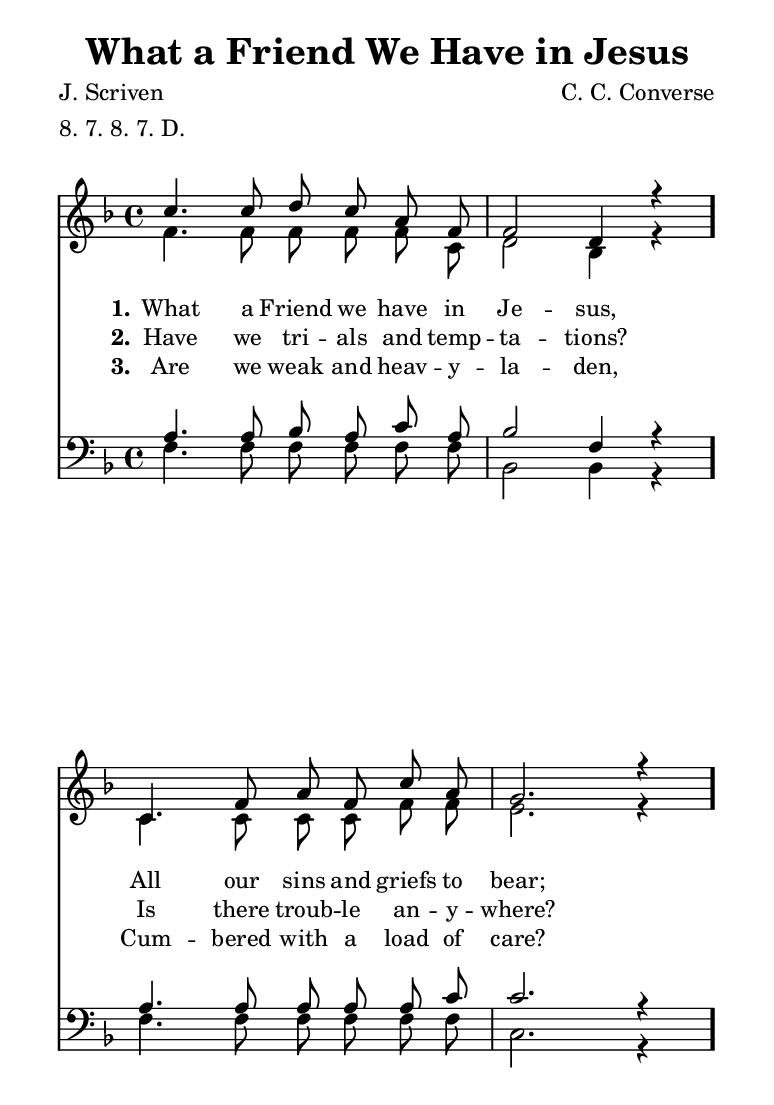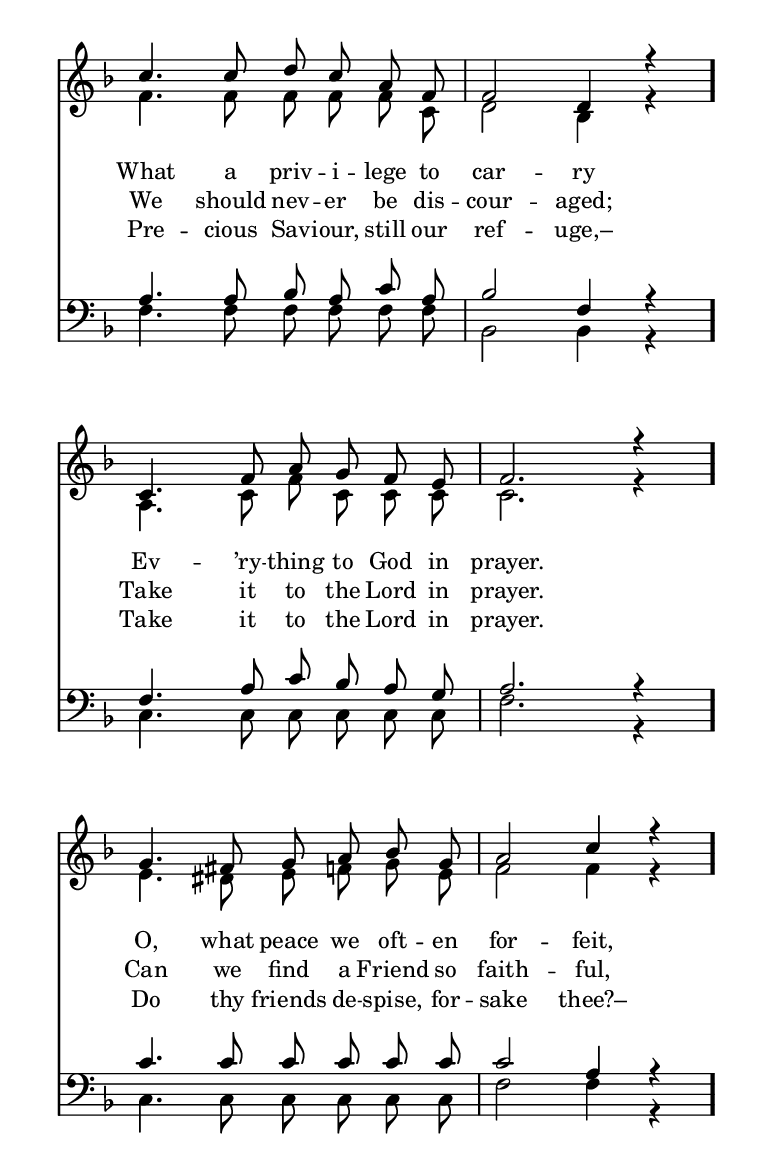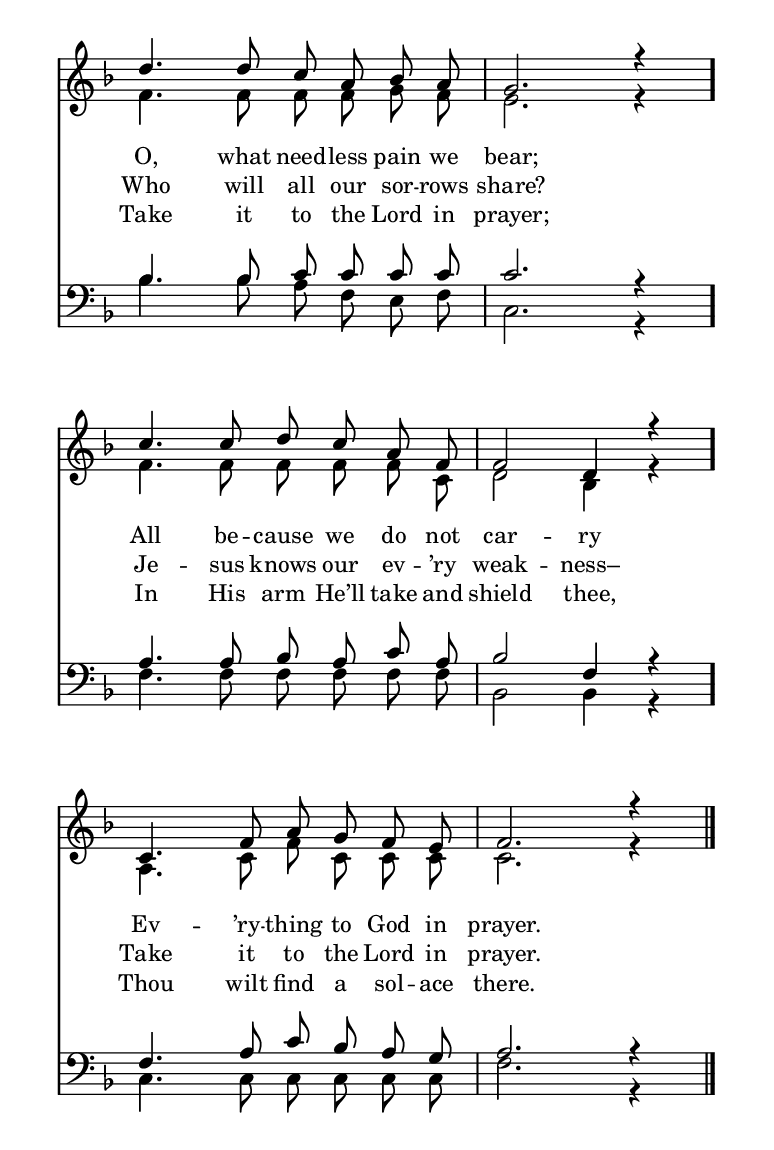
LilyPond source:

\include "common/global.ily"
\paper {
  \include "common/paper.ily"
}

\header{
  hymnnumber = "282"
  title = "What a Friend We Have in Jesus"
  tunename = "Scriven"
  meter = "8. 7. 8. 7. D."
  poet = "J. Scriven"
  composer = "C. C. Converse"
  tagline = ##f
}

global = {
  \include "common/overrides.ily"
  \override Staff.TimeSignature.style = #'()
  \time 4/4
  \override Score.MetronomeMark.transparent = ##t % hide all fermata changes too
  \tempo 4=80
  \key f \major
  \autoBeamOff
}

patternA = { c4. c8 c c c c | c2 c4 c4 }
patternB = { c4. c8 c c c c | c2. c4 }

notesSoprano = {
\global
\relative c'' {

  \changePitch \patternA { c c d c a f | f d r }
  \changePitch \patternB { c f a f c' a | g r }
  \changePitch \patternA { c c d c a f | f d r }
  \changePitch \patternB { c f a g f e | f r }
  \changePitch \patternA { g fis g a bes g | a c r }
  \changePitch \patternB { d d c a bes a | g r }
  \changePitch \patternA { c c d c a f | f d r }
  \changePitch \patternB { c f a g f e | f r }

  \bar "|."

}
}

notesAlto = {
\global
\relative e' {

  \changePitch \patternA { f f f f f c | d bes r }
  \changePitch \patternB { c c c c f f | e r }
  \changePitch \patternA { f f f f f c | d bes r }
  \changePitch \patternB { a c f c c c | c r }
  \changePitch \patternA { e dis e f g e | f f r }
  \changePitch \patternB { f f f f g f | e r }
  \changePitch \patternA { f f f f f c | d bes r }
  \changePitch \patternB { a c f c c c | c r }

}
}

notesTenor = {
\global
\relative a {

  \changePitch \patternA { a a bes a c a | bes f r }
  \changePitch \patternB { a a a a a c | c r }
  \changePitch \patternA { a a bes a c a | bes f r }
  \changePitch \patternB { f a c bes a g | a r }
  \changePitch \patternA { c c c c c c | c a r }
  \changePitch \patternB { bes bes c c c c | c r }
  \changePitch \patternA { a a bes a c a | bes f r }
  \changePitch \patternB { f a c bes a g | a r }

}
}

notesBass = {
\global
\relative f {

  \changePitch \patternA { f f f f f f | bes, bes r }
  \changePitch \patternB { f' f f f f f | c r }
  \changePitch \patternA { f f f f f f | bes, bes r }
  \changePitch \patternB { c c c c c c | f r }
  \changePitch \patternA { c c c c c c | f f r }
  \changePitch \patternB { bes bes a f e f | c r }
  \changePitch \patternA { f f f f f f | bes, bes r }
  \changePitch \patternB { c c c c c c | f r }

}
}

wordsA = \lyricmode {
\set stanza = "1."

What a Friend we have in Je -- sus, \bar "."
All our sins and griefs to bear; \bar "."
What a priv -- i -- lege to car -- ry \bar "."
Ev -- ’ry -- thing to God in prayer. \bar "."
O, what peace we oft -- en for -- feit, \bar "."
O, what need -- less pain we bear; \bar "."
All be -- cause we do not car -- ry \bar "."
Ev -- ’ry -- thing to God in prayer. \bar "."

}

wordsB = \lyricmode {
\set stanza = "2."

Have we tri -- als and temp -- ta -- tions?
Is there troub -- le an -- y -- where?
We should nev -- er be dis -- cour -- aged;
Take it to the Lord in prayer.
Can we find a Friend so faith -- ful,
Who will all our sor -- rows share?
Je -- sus knows our ev -- ’ry weak -- ness–
Take it to the Lord in prayer.

}

wordsC = \lyricmode {
\set stanza = "3."

Are we weak and heav -- y -- la -- den,
Cum -- bered with a load of care?
Pre -- cious Sav -- iour, still our ref -- uge,–
Take it to the Lord in prayer.
Do thy friends de -- spise, for -- sake thee?–
Take it to the Lord in prayer;
In His arm He’ll take and shield thee,
Thou wilt find a sol -- ace there.

}

\score {
  \context ChoirStaff <<
    \context Staff = upper <<
      \set ChoirStaff.systemStartDelimiter = #'SystemStartBar
      \context Voice  = sopranos { \voiceOne << \notesSoprano >> }
      \context Voice  = altos { \voiceTwo << \notesAlto >> }
      \context Lyrics = one   \lyricsto sopranos \wordsA
      \context Lyrics = two   \lyricsto sopranos \wordsB
      \context Lyrics = three \lyricsto sopranos \wordsC
    >>
    \context Staff = men <<
      \clef bass
      \context Voice  = tenors { \voiceOne << \notesTenor >> }
      \context Voice  = basses { \voiceTwo << \notesBass >> }
    >>
  >>
  \layout {
    \include "common/layout.ily"
  }
  \midi{
    \include "common/midi.ily"
  }
}

\version "2.18.2"  % necessary for upgrading to future LilyPond versions.

% vi:set et ts=2 sw=2 ai nocindent syntax=lilypond:
